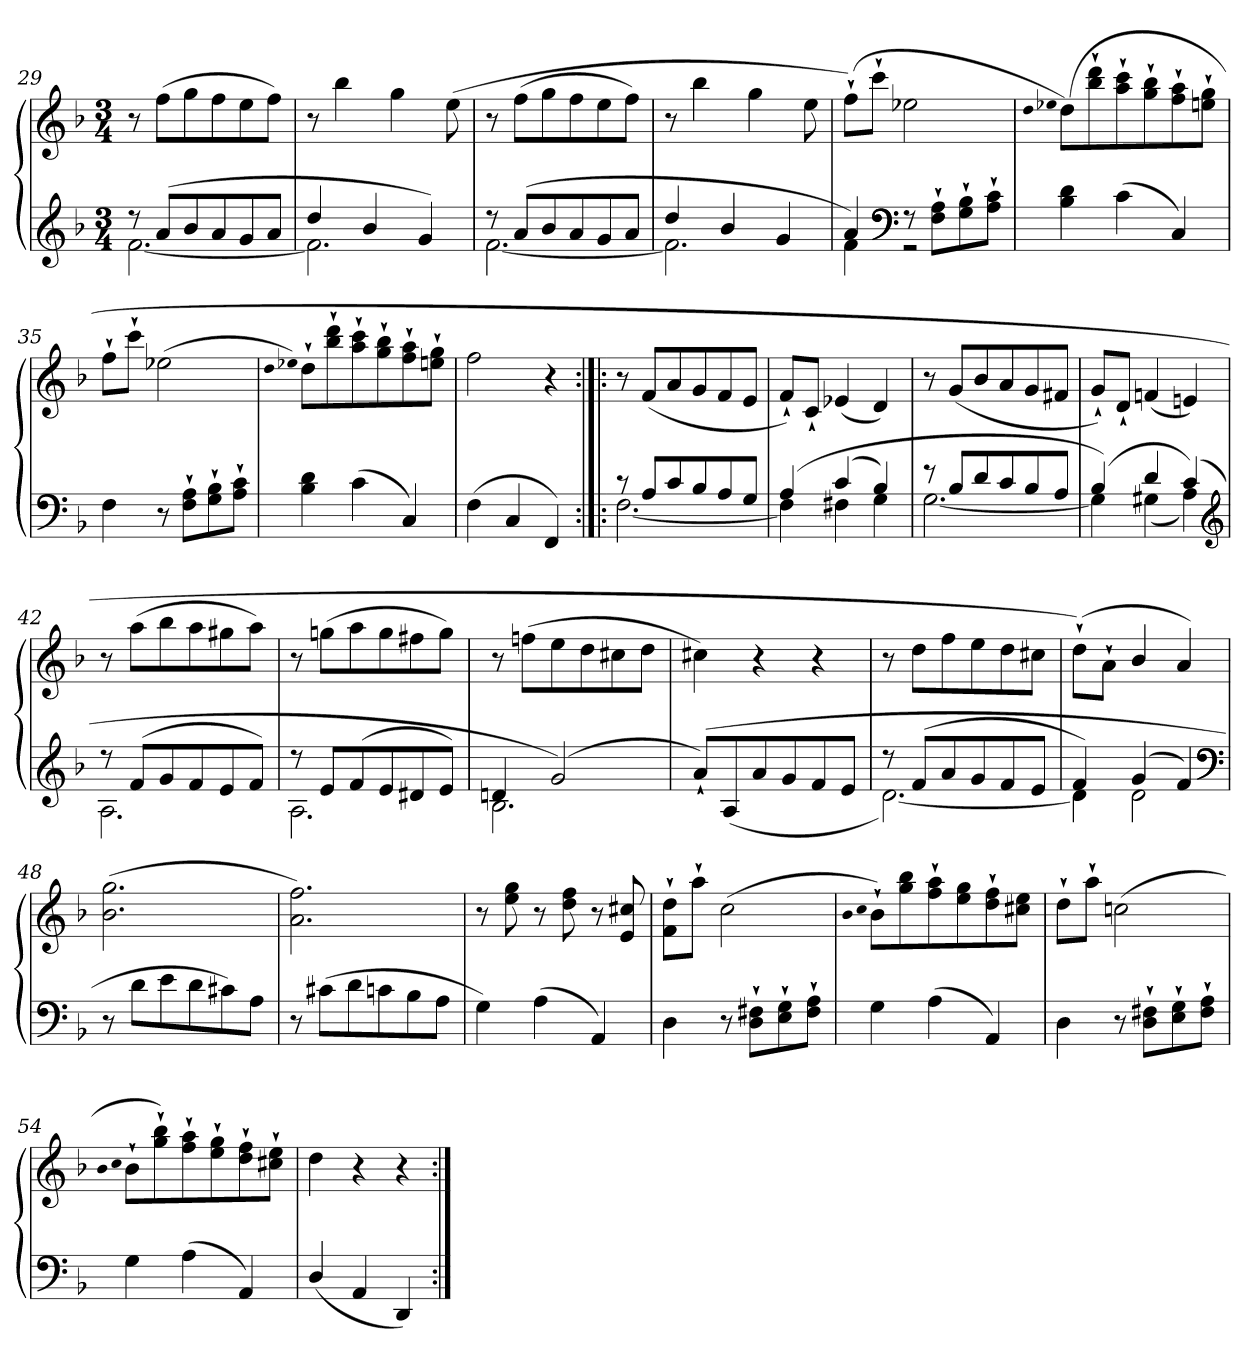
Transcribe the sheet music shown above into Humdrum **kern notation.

**kern	**kern
*part1	*part1
*staff2	*staff1
*clefG2	*clefG2
*k[b-]	*k[b-]
*M3/4	*M3/4
=29	=29
*^	*
8r	[2.f\	8r
(8a/L	.	(8ff\L
8b-/	.	8gg\
8a/	.	8ff\
8g/	.	8ee\
8a/J	.	8ff\J)
=30	=30	=30
4dd/	2.f\]	8r
.	.	4bb-\
4b-/	.	.
.	.	4gg\
4g/)	.	.
.	.	(8ee\
=31	=31	=31
8r	[2.f\	8r
(8a/L	.	(8ff\L
8b-/	.	8gg\
8a/	.	8ff\
8g/	.	8ee\
8a/J	.	8ff\J)
=32	=32	=32
4dd/	2.f\]	8r
.	.	4bb-\
4b-/	.	.
.	.	4gg\
4g/	.	.
.	.	8ee\
=33	=33	=33
4f\	4a/)	(8ff`\L)
.	.	8ccc`\J
*clefF4	*	*
8r	2r	2ee-X\
8F`\ 8A`\L	.	.
8G`\ 8B-`\	.	.
8A`\ 8c`\J	.	.
*v	*v	*
=34	=34
.	qdd
.	qee-X
4B-\ 4d\	(8dd\L)
.	8bb-`\ 8ddd`\
(4c\	8aa`\ 8ccc`\
.	8gg`\ 8bb-`\
4C/)	8ff`\ 8aa`\
.	8een`\ 8gg`\J
=35	=35
4F\	8ff`\L
.	8ccc`\J
8r	(2ee-X\
8F`\ 8A`\L	.
8G`\ 8B-`\	.
8A`\ 8c`\J	.
=36	=36
.	qdd
.	qee-X)
4B-\ 4d\	8dd`\L
.	8bb-`\ 8ddd`\
(4c\	8aa`\ 8ccc`\
.	8gg`\ 8bb-`\
4C/)	8ff`\ 8aa`\
.	8een`\ 8gg`\J
=37	=37
(4F\	2ff\
4C/	.
4FF/)	4r
=38:|!|:	=38:|!|:
*^	*
8r	[2.F\	8r
8A/L	.	(8f/L
8c/	.	8a/
8B-/	.	8g/
8A/	.	8f/
8G/J	.	8e/J
=39	=39	=39
(4A/	4F\]	8f`/L)
.	.	8c`/J
(4c/	4F#X\	(4e-X/
4B-/)	4G\	4d/)
=40	=40	=40
8r	[2.G\	8r
8B-/L	.	(8g/L
8d/	.	8b-/
8c/	.	8a/
8B-/	.	8g/
8A/J	.	8f#X/J
=41	=41	=41
(4B-/)	4G\]	8g`/L)
.	.	8d`/J
4d/	(4G#X\	(4fn/
(4c/)	4A\)	4en/)
*clefG2	*	*
=42	=42	=42
8r	2.A\	8r
(8f/L	.	(8aa\L
8g/	.	8bb-\
8f/	.	8aa\
8e/	.	8gg#X\
8f/J)	.	8aa\J)
=43	=43	=43
8r	2.A\	8r
8e/L	.	(8ggn\L
(8f/	.	8aa\
8e/	.	8gg\
8d#X/	.	8ff#X\
8e/J)	.	8gg\J)
=44	=44	=44
4dn/	2.B-\	8r
.	.	(8ffn\L
(2g/)	.	8ee\
.	.	8dd\
.	.	8cc#X\
.	.	8dd\J
*v	*v	*
=45	=45
(8a`/L)	4cc#X\)
(8A/	.
8a/	4r
8g/	.
8f/	4r
8e/J	.
=46	=46
*^	*
8r	[2.d\)	8r
(8f/L	.	8dd\L
8a/	.	8ff\
8g/	.	8ee\
8f/	.	8dd\
8e/J	.	8cc#X\J
=47	=47	=47
4f/)	4d\]	(8dd`\L)
.	.	8a`\J
(4g/	2d\	4b-/
4f/)	.	4a/)
*v	*v	*
*clefF4	*
=48	=48
8r	(2.b-\ 2.gg\
8d\L	.
8e\	.
8d\	.
8c#X\)	.
8A\J	.
=49	=49
8r	2.a\ 2.ff\)
(8c#X\L	.
8d\	.
8cn\	.
8B-\	.
8A\J	.
=50	=50
4G\)	8r
.	8ee\ 8gg\
(4A\	8r
.	8dd\ 8ff\
4AA/)	8r
.	8e/ 8cc#X/
=51	=51
4D\	8f`\ 8dd`\L
.	8aa`\J
8r	(2cc\
8D`\ 8F#X`\L	.
8E`\ 8G`\	.
8F#`\ 8A`\J	.
=52	=52
.	qb-
.	qcc
4G\	8b-`\L)
.	8gg\ 8bb-\
(4A\	8ff`\ 8aa`\
.	8ee\ 8gg\
4AA/)	8dd`\ 8ff`\
.	8cc#X\ 8ee\J
=53	=53
4D\	8dd`\L
.	8aa`\J
8r	(2ccn\
8D`\ 8F#X`\L	.
8E`\ 8G`\	.
8F#`\ 8A`\J	.
=54	=54
.	qb-
.	qcc
4G\	8b-`\L
.	8gg`\ 8bb-`\)
(4A\	8ff`\ 8aa`\
.	8ee`\ 8gg`\
4AA/)	8dd`\ 8ff`\
.	8cc#X`\ 8ee`\J
=55	=55
(4D/	4dd\
4AA/	4r
4DD/)	4r
=:|!	=:|!
*-	*-
